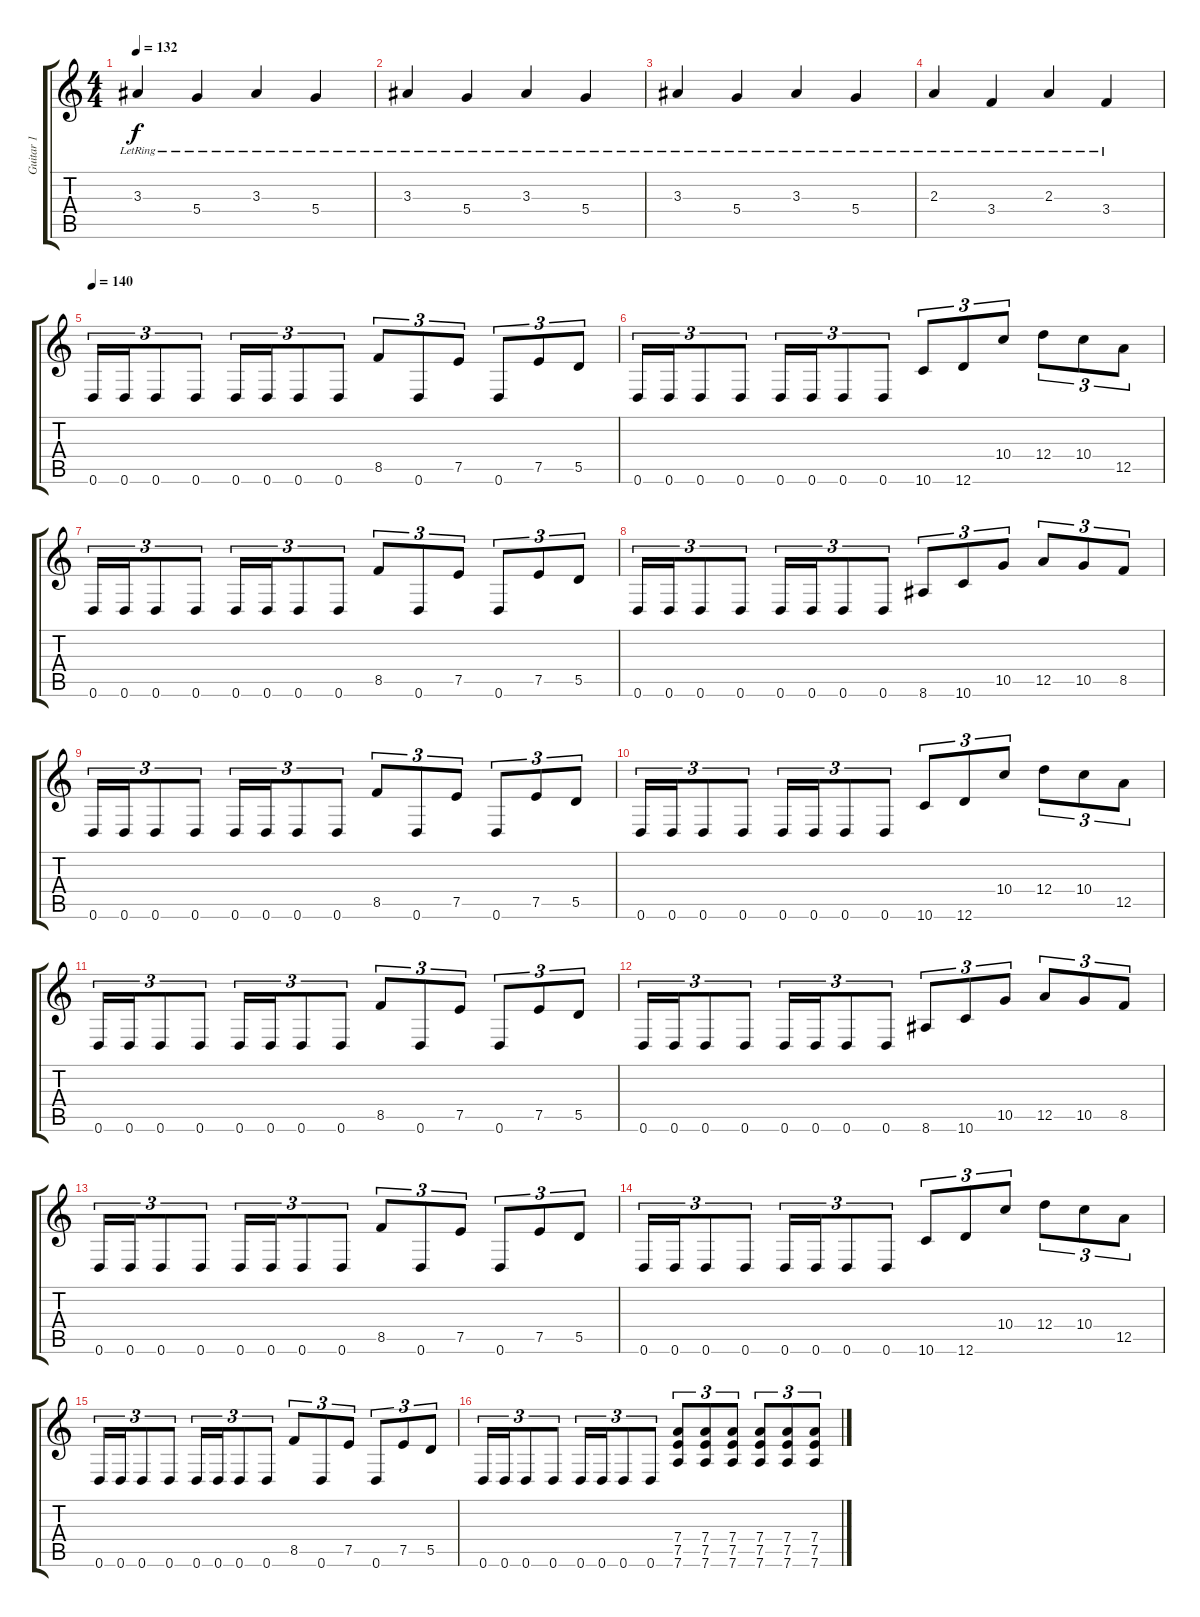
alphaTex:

\track ("Guitar 1" "Guitar 1") {instrument electricguitarclean}
\staff {score tabs}
\tuning (E4 B3 G3 D3 A2 D2) {hide}
\ts (4 4)
\tempo 132
\clef g2
\ks c
3.3{lr}.4{dy f} 5.4{lr}.4 3.3{lr}.4 5.4{lr}.4 |
3.3{lr}.4 5.4{lr}.4 3.3{lr}.4 5.4{lr}.4 |
3.3{lr}.4 5.4{lr}.4 3.3{lr}.4 5.4{lr}.4 |
2.3{lr}.4 3.4{lr}.4 2.3{lr}.4 3.4{lr}.4 |
\tempo 140
0.6.16{tu (3 2) instrument distortionguitar} 0.6.16{tu (3 2)} 0.6.8{tu (3 2)} 0.6.8{tu (3 2)} 0.6.16{tu (3 2)} 0.6.16{tu (3 2)} 0.6.8{tu (3 2)} 0.6.8{tu (3 2)} 8.5.8{tu (3 2)} 0.6.8{tu (3 2)} 7.5.8{tu (3 2)} 0.6.8{tu (3 2)} 7.5.8{tu (3 2)} 5.5.8{tu (3 2)} |
0.6.16{tu (3 2)} 0.6.16{tu (3 2)} 0.6.8{tu (3 2)} 0.6.8{tu (3 2)} 0.6.16{tu (3 2)} 0.6.16{tu (3 2)} 0.6.8{tu (3 2)} 0.6.8{tu (3 2)} 10.6.8{tu (3 2)} 12.6.8{tu (3 2)} 10.4.8{tu (3 2)} 12.4.8{tu (3 2)} 10.4.8{tu (3 2)} 12.5.8{tu (3 2)} |
0.6.16{tu (3 2)} 0.6.16{tu (3 2)} 0.6.8{tu (3 2)} 0.6.8{tu (3 2)} 0.6.16{tu (3 2)} 0.6.16{tu (3 2)} 0.6.8{tu (3 2)} 0.6.8{tu (3 2)} 8.5.8{tu (3 2)} 0.6.8{tu (3 2)} 7.5.8{tu (3 2)} 0.6.8{tu (3 2)} 7.5.8{tu (3 2)} 5.5.8{tu (3 2)} |
0.6.16{tu (3 2)} 0.6.16{tu (3 2)} 0.6.8{tu (3 2)} 0.6.8{tu (3 2)} 0.6.16{tu (3 2)} 0.6.16{tu (3 2)} 0.6.8{tu (3 2)} 0.6.8{tu (3 2)} 8.6.8{tu (3 2)} 10.6.8{tu (3 2)} 10.5.8{tu (3 2)} 12.5.8{tu (3 2)} 10.5.8{tu (3 2)} 8.5.8{tu (3 2)} |
0.6.16{tu (3 2)} 0.6.16{tu (3 2)} 0.6.8{tu (3 2)} 0.6.8{tu (3 2)} 0.6.16{tu (3 2)} 0.6.16{tu (3 2)} 0.6.8{tu (3 2)} 0.6.8{tu (3 2)} 8.5.8{tu (3 2)} 0.6.8{tu (3 2)} 7.5.8{tu (3 2)} 0.6.8{tu (3 2)} 7.5.8{tu (3 2)} 5.5.8{tu (3 2)} |
0.6.16{tu (3 2)} 0.6.16{tu (3 2)} 0.6.8{tu (3 2)} 0.6.8{tu (3 2)} 0.6.16{tu (3 2)} 0.6.16{tu (3 2)} 0.6.8{tu (3 2)} 0.6.8{tu (3 2)} 10.6.8{tu (3 2)} 12.6.8{tu (3 2)} 10.4.8{tu (3 2)} 12.4.8{tu (3 2)} 10.4.8{tu (3 2)} 12.5.8{tu (3 2)} |
0.6.16{tu (3 2)} 0.6.16{tu (3 2)} 0.6.8{tu (3 2)} 0.6.8{tu (3 2)} 0.6.16{tu (3 2)} 0.6.16{tu (3 2)} 0.6.8{tu (3 2)} 0.6.8{tu (3 2)} 8.5.8{tu (3 2)} 0.6.8{tu (3 2)} 7.5.8{tu (3 2)} 0.6.8{tu (3 2)} 7.5.8{tu (3 2)} 5.5.8{tu (3 2)} |
0.6.16{tu (3 2)} 0.6.16{tu (3 2)} 0.6.8{tu (3 2)} 0.6.8{tu (3 2)} 0.6.16{tu (3 2)} 0.6.16{tu (3 2)} 0.6.8{tu (3 2)} 0.6.8{tu (3 2)} 8.6.8{tu (3 2)} 10.6.8{tu (3 2)} 10.5.8{tu (3 2)} 12.5.8{tu (3 2)} 10.5.8{tu (3 2)} 8.5.8{tu (3 2)} |
0.6.16{tu (3 2)} 0.6.16{tu (3 2)} 0.6.8{tu (3 2)} 0.6.8{tu (3 2)} 0.6.16{tu (3 2)} 0.6.16{tu (3 2)} 0.6.8{tu (3 2)} 0.6.8{tu (3 2)} 8.5.8{tu (3 2)} 0.6.8{tu (3 2)} 7.5.8{tu (3 2)} 0.6.8{tu (3 2)} 7.5.8{tu (3 2)} 5.5.8{tu (3 2)} |
0.6.16{tu (3 2)} 0.6.16{tu (3 2)} 0.6.8{tu (3 2)} 0.6.8{tu (3 2)} 0.6.16{tu (3 2)} 0.6.16{tu (3 2)} 0.6.8{tu (3 2)} 0.6.8{tu (3 2)} 10.6.8{tu (3 2)} 12.6.8{tu (3 2)} 10.4.8{tu (3 2)} 12.4.8{tu (3 2)} 10.4.8{tu (3 2)} 12.5.8{tu (3 2)} |
0.6.16{tu (3 2)} 0.6.16{tu (3 2)} 0.6.8{tu (3 2)} 0.6.8{tu (3 2)} 0.6.16{tu (3 2)} 0.6.16{tu (3 2)} 0.6.8{tu (3 2)} 0.6.8{tu (3 2)} 8.5.8{tu (3 2)} 0.6.8{tu (3 2)} 7.5.8{tu (3 2)} 0.6.8{tu (3 2)} 7.5.8{tu (3 2)} 5.5.8{tu (3 2)} |
0.6.16{tu (3 2)} 0.6.16{tu (3 2)} 0.6.8{tu (3 2)} 0.6.8{tu (3 2)} 0.6.16{tu (3 2)} 0.6.16{tu (3 2)} 0.6.8{tu (3 2)} 0.6.8{tu (3 2)} (7.4 7.5 7.6).8{tu (3 2)} (7.4 7.5 7.6).8{tu (3 2)} (7.4 7.5 7.6).8{tu (3 2)} (7.4 7.5 7.6).8{tu (3 2)} (7.4 7.5 7.6).8{tu (3 2)} (7.4 7.5 7.6).8{tu (3 2)}
